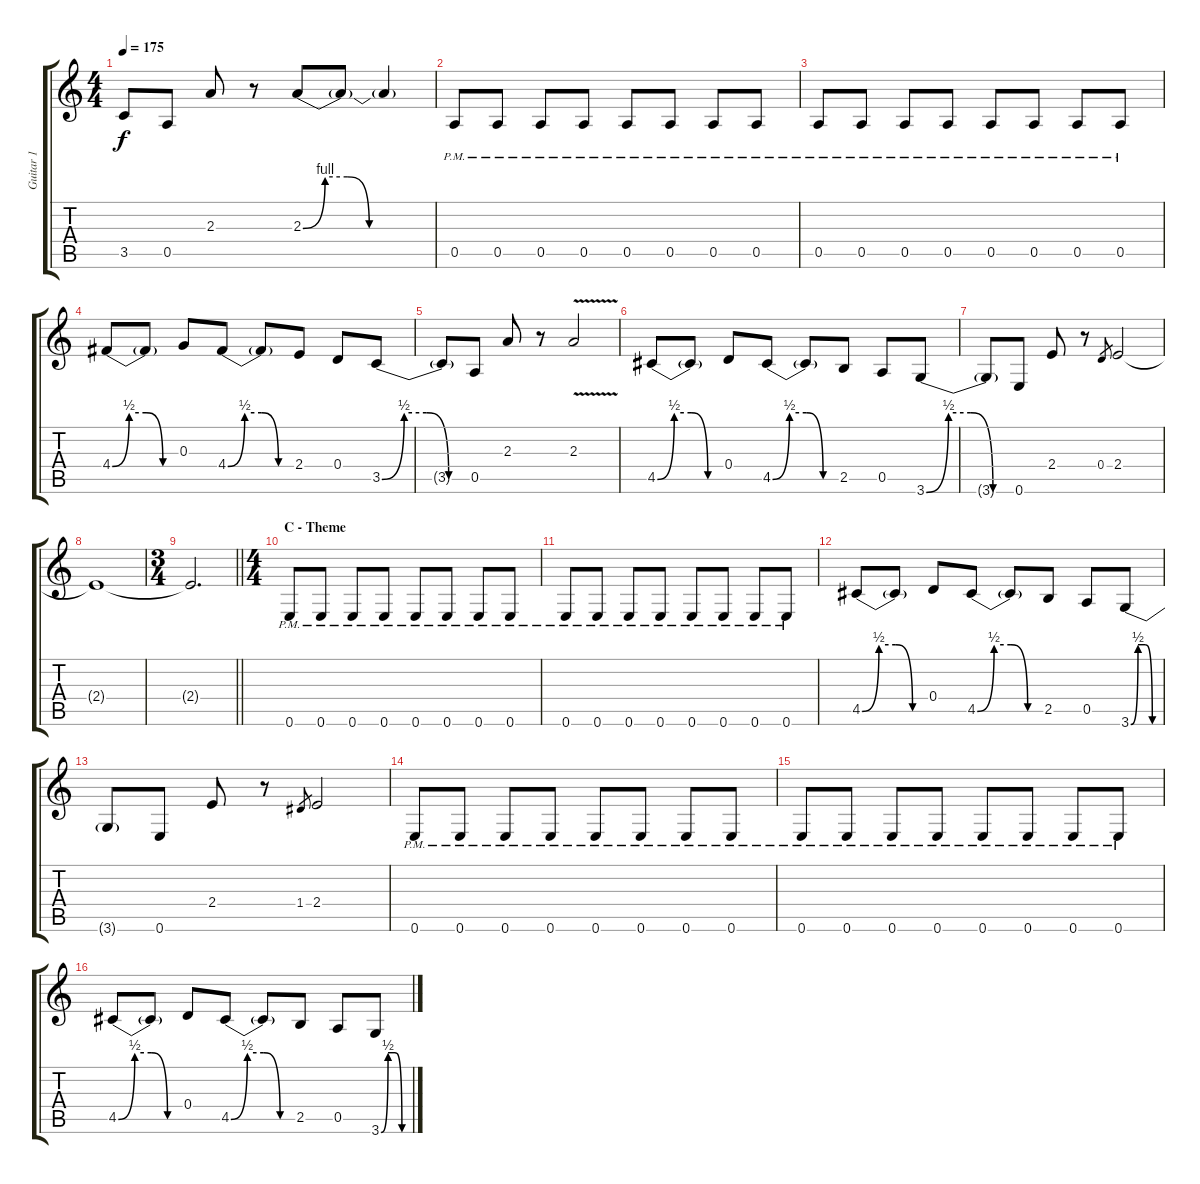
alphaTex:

\track ("Guitar 1" "Guitar 1") {instrument electricguitarclean}
\staff {score tabs}
\tuning (E4 B3 G3 D3 A2 E2) {hide}
\ts (4 4)
\tempo 175
\clef g2
\ks c
3.5{t}.8{dy f} 0.5.8 2.3.8 r.8 2.3{be (custom 0 0 10 4 20 4 30 0 60 0)}.8 2.3{t}.8 2.3{t}.4 |
0.5{pm}.8 0.5{pm}.8 0.5{pm}.8 0.5{pm}.8 0.5{pm}.8 0.5{pm}.8 0.5{pm}.8 0.5{pm}.8 |
0.5{pm}.8 0.5{pm}.8 0.5{pm}.8 0.5{pm}.8 0.5{pm}.8 0.5{pm}.8 0.5{pm}.8 0.5{pm}.8 |
4.4{be (custom 0 0 15 2 30 2 45 0 60 0)}.8 4.4{t}.8 0.3.8 4.4{be (custom 0 0 15 2 30 2 45 0 60 0)}.8 4.4{t}.8 2.4.8 0.4.8 3.5{be (custom 0 0 15 2 30 2 45 0 60 0)}.8 |
3.5{t}.8 0.5.8 2.3.8 r.8 2.3{v}.2 |
4.5{be (custom 0 0 15 2 30 2 45 0 60 0)}.8 4.5{t}.8 0.4.8 4.5{be (custom 0 0 15 2 30 2 45 0 60 0)}.8 4.5{t}.8 2.5.8 0.5.8 3.6{be (custom 0 0 15 2 30 2 45 0 60 0)}.8 |
3.6{t}.8 0.6.8 2.4.8 r.8 0.4.8{gr} 2.4.2 |
2.4{t}.1 |
\ts (3 4)
\barLineRight lightlight
2.4{t}.2{d} |
\ts (4 4)
\section ("" "C - Theme")
0.6{pm}.8{balance 6} 0.6{pm}.8 0.6{pm}.8 0.6{pm}.8 0.6{pm}.8 0.6{pm}.8 0.6{pm}.8 0.6{pm}.8 |
0.6{pm}.8 0.6{pm}.8 0.6{pm}.8 0.6{pm}.8 0.6{pm}.8 0.6{pm}.8 0.6{pm}.8 0.6{pm}.8 |
4.5{be (custom 0 0 15 2 30 2 45 0 60 0)}.8 4.5{t}.8 0.4.8 4.5{be (custom 0 0 15 2 30 2 45 0 60 0)}.8 4.5{t}.8 2.5.8 0.5.8 3.6{be (custom 0 0 15 2 30 2 45 0 60 0)}.8 |
3.6{t}.8 0.6.8 2.4.8 r.8 1.4.8{gr} 2.4.2 |
0.6{pm}.8 0.6{pm}.8 0.6{pm}.8 0.6{pm}.8 0.6{pm}.8 0.6{pm}.8 0.6{pm}.8 0.6{pm}.8 |
0.6{pm}.8 0.6{pm}.8 0.6{pm}.8 0.6{pm}.8 0.6{pm}.8 0.6{pm}.8 0.6{pm}.8 0.6{pm}.8 |
4.5{be (custom 0 0 15 2 30 2 45 0 60 0)}.8 4.5{t}.8 0.4.8 4.5{be (custom 0 0 15 2 30 2 45 0 60 0)}.8 4.5{t}.8 2.5.8 0.5.8 3.6{be (custom 0 0 15 2 30 2 45 0 60 0)}.8
